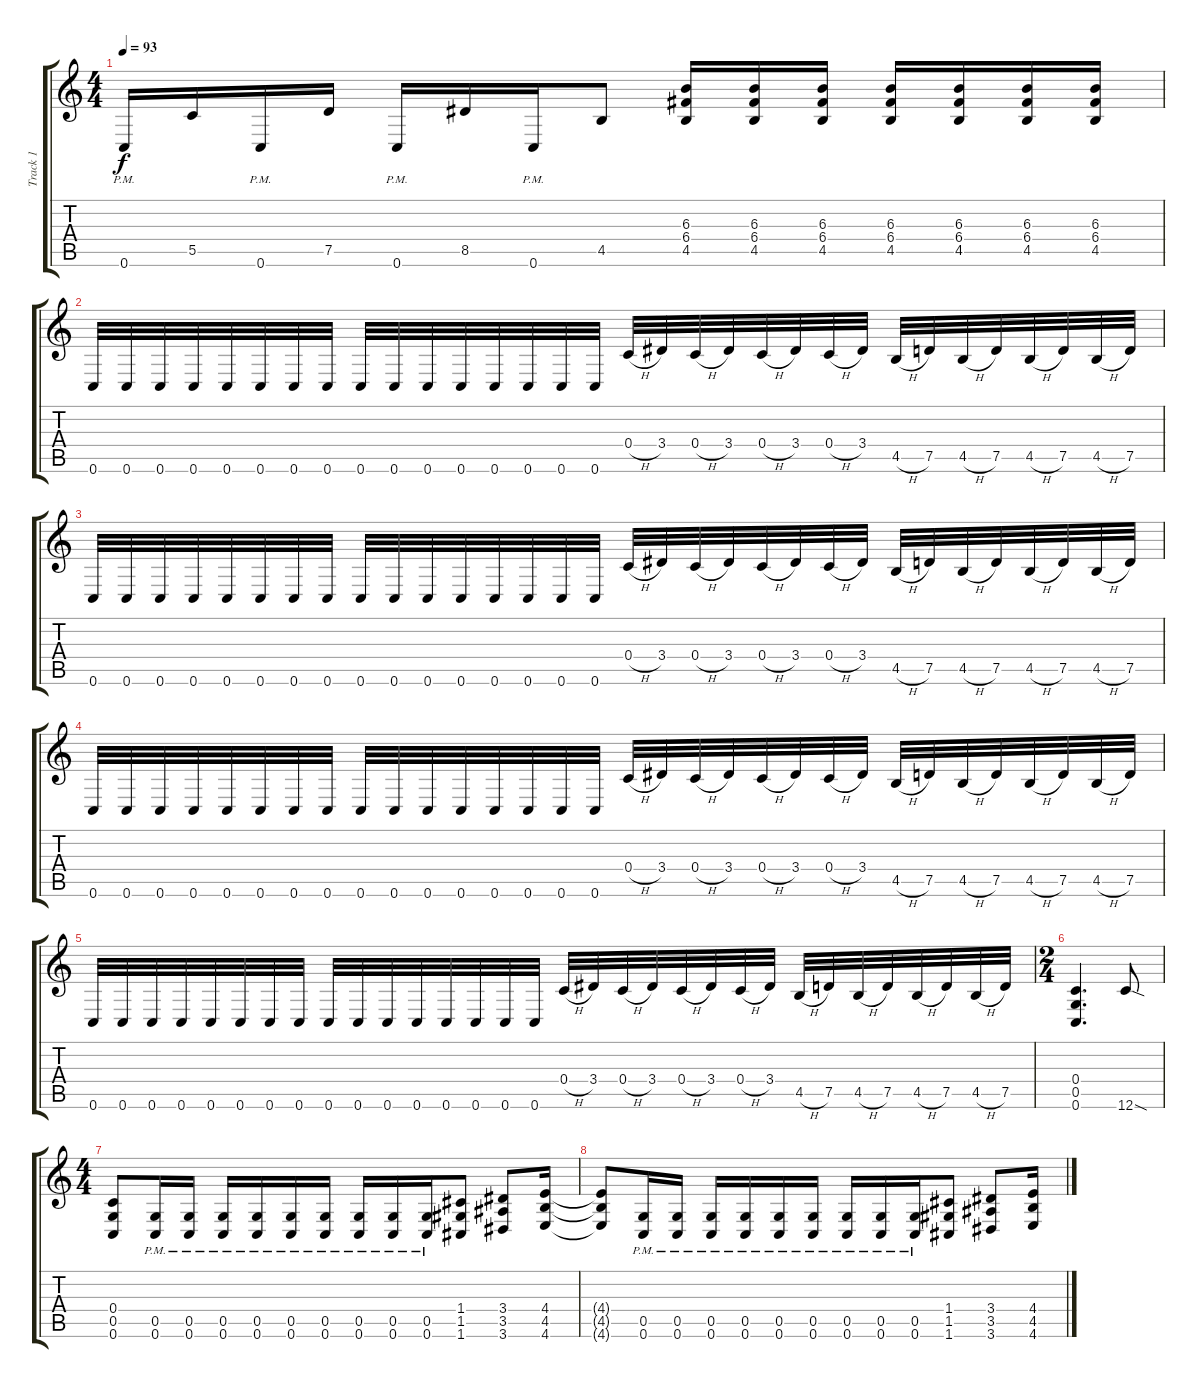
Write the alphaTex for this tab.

\track ("Track 1" "Track 1") {instrument distortionguitar}
\staff {score tabs}
\tuning (D4 A3 F3 C3 G2 C2) {hide}
\ts (4 4)
\tempo 93
\clef g2
\ks c
0.6{pm}.16{dy f} 5.5.16 0.6{pm}.16 7.5.16 0.6{pm}.16 8.5.16 0.6{pm}.16 4.5.8 (6.3 6.4 4.5).16 (6.3 6.4 4.5).16 (6.3 6.4 4.5).16 (6.3 6.4 4.5).16 (6.3 6.4 4.5).16 (6.3 6.4 4.5).16 (6.3 6.4 4.5).16 |
0.6.32 0.6.32 0.6.32 0.6.32 0.6.32 0.6.32 0.6.32 0.6.32 0.6.32 0.6.32 0.6.32 0.6.32 0.6.32 0.6.32 0.6.32 0.6.32 0.4{h}.32 3.4.32 0.4{h}.32 3.4.32 0.4{h}.32 3.4.32 0.4{h}.32 3.4.32 4.5{h}.32 7.5.32 4.5{h}.32 7.5.32 4.5{h}.32 7.5.32 4.5{h}.32 7.5.32 |
0.6.32 0.6.32 0.6.32 0.6.32 0.6.32 0.6.32 0.6.32 0.6.32 0.6.32 0.6.32 0.6.32 0.6.32 0.6.32 0.6.32 0.6.32 0.6.32 0.4{h}.32 3.4.32 0.4{h}.32 3.4.32 0.4{h}.32 3.4.32 0.4{h}.32 3.4.32 4.5{h}.32 7.5.32 4.5{h}.32 7.5.32 4.5{h}.32 7.5.32 4.5{h}.32 7.5.32 |
0.6.32 0.6.32 0.6.32 0.6.32 0.6.32 0.6.32 0.6.32 0.6.32 0.6.32 0.6.32 0.6.32 0.6.32 0.6.32 0.6.32 0.6.32 0.6.32 0.4{h}.32 3.4.32 0.4{h}.32 3.4.32 0.4{h}.32 3.4.32 0.4{h}.32 3.4.32 4.5{h}.32 7.5.32 4.5{h}.32 7.5.32 4.5{h}.32 7.5.32 4.5{h}.32 7.5.32 |
0.6.32 0.6.32 0.6.32 0.6.32 0.6.32 0.6.32 0.6.32 0.6.32 0.6.32 0.6.32 0.6.32 0.6.32 0.6.32 0.6.32 0.6.32 0.6.32 0.4{h}.32 3.4.32 0.4{h}.32 3.4.32 0.4{h}.32 3.4.32 0.4{h}.32 3.4.32 4.5{h}.32 7.5.32 4.5{h}.32 7.5.32 4.5{h}.32 7.5.32 4.5{h}.32 7.5.32 |
\ts (2 4)
(0.4 0.5 0.6).4{d} 12.6{sod}.8 |
\ts (4 4)
(0.4 0.5 0.6).8 (0.5{pm} 0.6{pm}).16 (0.5{pm} 0.6{pm}).16 (0.5{pm} 0.6{pm}).16 (0.5{pm} 0.6{pm}).16 (0.5{pm} 0.6{pm}).16 (0.5{pm} 0.6{pm}).16 (0.5{pm} 0.6{pm}).16 (0.5{pm} 0.6{pm}).16 (0.5{pm} 0.6{pm}).16 (1.4 1.5 1.6).8 (3.4 3.5 3.6).8 (4.4 4.5 4.6).16 |
(4.4{t} 4.5{t} 4.6{t}).8 (0.5{pm} 0.6{pm}).16 (0.5{pm} 0.6{pm}).16 (0.5{pm} 0.6{pm}).16 (0.5{pm} 0.6{pm}).16 (0.5{pm} 0.6{pm}).16 (0.5{pm} 0.6{pm}).16 (0.5{pm} 0.6{pm}).16 (0.5{pm} 0.6{pm}).16 (0.5{pm} 0.6{pm}).16 (1.4 1.5 1.6).8 (3.4 3.5 3.6).8 (4.4 4.5 4.6).16
